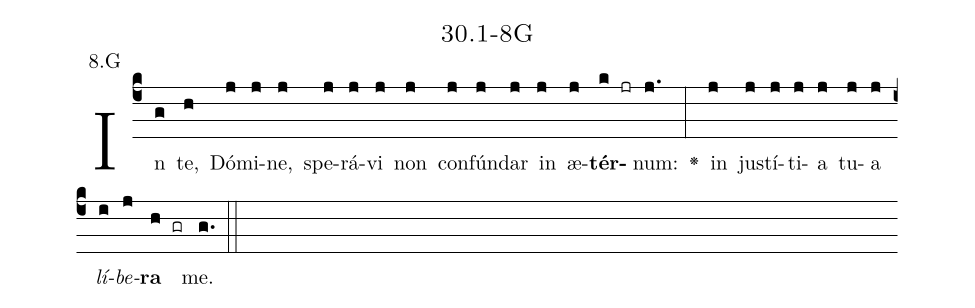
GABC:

name: 30.1-8G;
annotation: 8.G;
%%
(c4)In(g) te,(h) Dó(j)mi(j)ne,(j) spe(j)rá(j)vi(j) non(j) con(j)fún(j)dar(j) in(j) æ(j)<b>tér</b>(k jr)num:(j.) <v>\greheightstar</v>(:) in(j) jus(j)tí(j)ti(j)a(j) tu(j)a(j) <i>lí</i>(i)<i>be</i>(j)<b>ra</b>(h gr) me.(g.) (::)


%E(j) u(j) o(i) u(j) a(h) e.(g.) (::)
